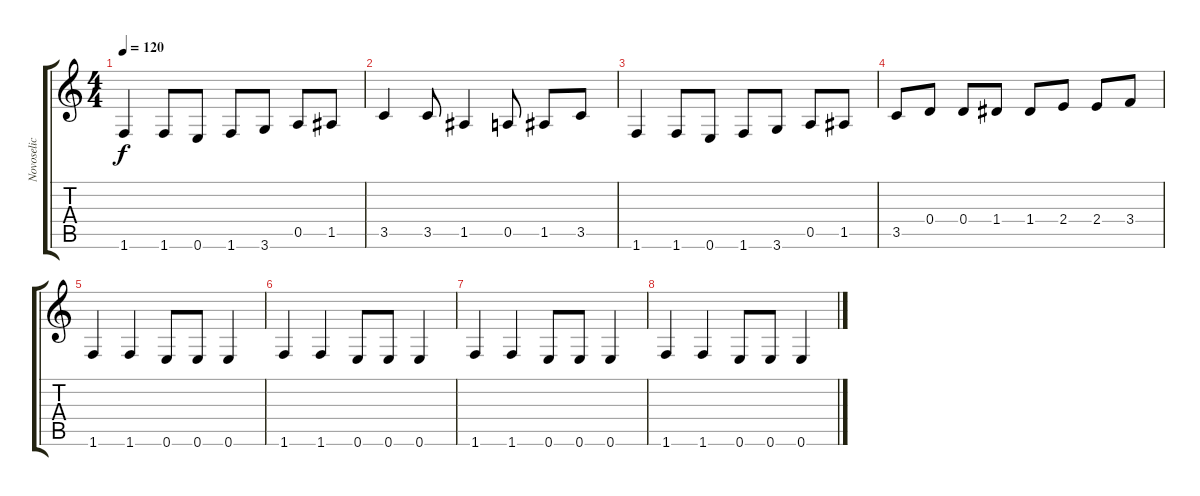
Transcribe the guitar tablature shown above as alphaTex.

\track ("Novoselic" "Novoselic") {instrument electricbassfinger}
\staff {score tabs}
\tuning (E4 B3 G3 D3 A2 E2) {hide}
\ts (4 4)
\tempo 120
\clef g2
\ks c
1.6.4{dy f} 1.6.8 0.6.8 1.6.8 3.6.8 0.5.8 1.5.8 |
3.5.4 3.5.8 1.5.4 0.5.8 1.5.8 3.5.8 |
1.6.4 1.6.8 0.6.8 1.6.8 3.6.8 0.5.8 1.5.8 |
3.5.8 0.4.8 0.4.8 1.4.8 1.4.8 2.4.8 2.4.8 3.4.8 |
1.6.4 1.6.4 0.6.8 0.6.8 0.6.4 |
1.6.4 1.6.4 0.6.8 0.6.8 0.6.4 |
1.6.4 1.6.4 0.6.8 0.6.8 0.6.4 |
1.6.4 1.6.4 0.6.8 0.6.8 0.6.4
